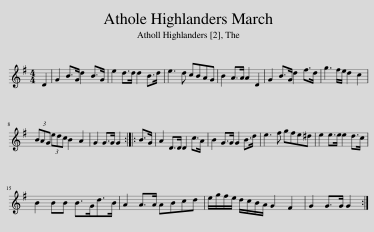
X:1
L:1/8
M:4/4
I:linebreak $
K:G
V:1 treble
V:1
 D2 | G2 B>G d2 B>G | e2 d>d d2 B>d | e3 d cBAG | B2 A>A A2 D2 | %5
 G2 B>G d2 f>d | g3 f/e/ d2 c2 |$ (3BAG (3edc B2 A2 | G2 G>G G2 :: B>G | %10
 A2 D>D D2 c>A | B2 G>G G2 B>d | e3 f gfe^d | e2 e>e e2 d>c |$ B2 BB B>Gd>B | %15
 A2 A>A ABcd | e/g/f/e/ d/c/B/A/ G2 F2 | G2 G>G G2 :| %18
